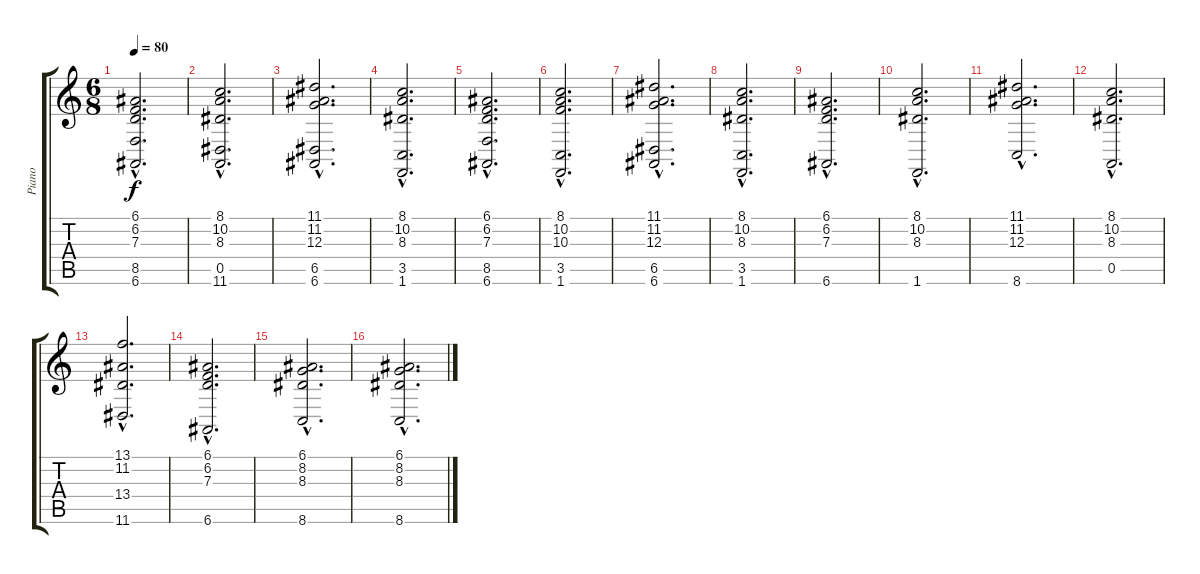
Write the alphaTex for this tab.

\track ("Piano" "Piano") {instrument acousticgrandpiano}
\staff {score tabs}
\tuning (E4 B3 G3 D3 A2 E2) {hide}
\ts (6 8)
\tempo 80
\clef g2
\ks c
(6.1{hac} 6.2{hac} 7.3{hac} 8.5{hac} 6.6{hac}).2{d dy f} |
(8.1{hac} 10.2{hac} 8.3{hac} 0.5{hac} 11.6{hac}).2{d} |
(11.1{hac} 11.2{hac} 12.3{hac} 6.5{hac} 6.6{hac}).2{d} |
(8.1{hac} 10.2{hac} 8.3{hac} 3.5{hac} 1.6{hac}).2{d} |
(6.1{hac} 6.2{hac} 7.3{hac} 8.5{hac} 6.6{hac}).2{d} |
(8.1{hac} 10.2{hac} 10.3{hac} 3.5{hac} 1.6{hac}).2{d} |
(11.1{hac} 11.2{hac} 12.3{hac} 6.5{hac} 6.6{hac}).2{d} |
(8.1{hac} 10.2{hac} 8.3{hac} 3.5{hac} 1.6{hac}).2{d} |
(6.1{hac} 6.2{hac} 7.3{hac} 6.6{hac}).2{d} |
(8.1{hac} 10.2{hac} 8.3{hac} 1.6{hac}).2{d} |
(11.1{hac} 11.2{hac} 12.3{hac} 8.6{hac}).2{d} |
(8.1{hac} 10.2{hac} 8.3{hac} 0.5{hac}).2{d} |
(13.1{hac} 11.2{hac} 13.4{hac} 11.6{hac}).2{d} |
(6.1{hac} 6.2{hac} 7.3{hac} 6.6{hac}).2{d} |
(6.1{hac} 8.2{hac} 8.3{hac} 8.6{hac}).2{d} |
(6.1{hac} 8.2{hac} 8.3{hac} 8.6{hac}).2{d}
